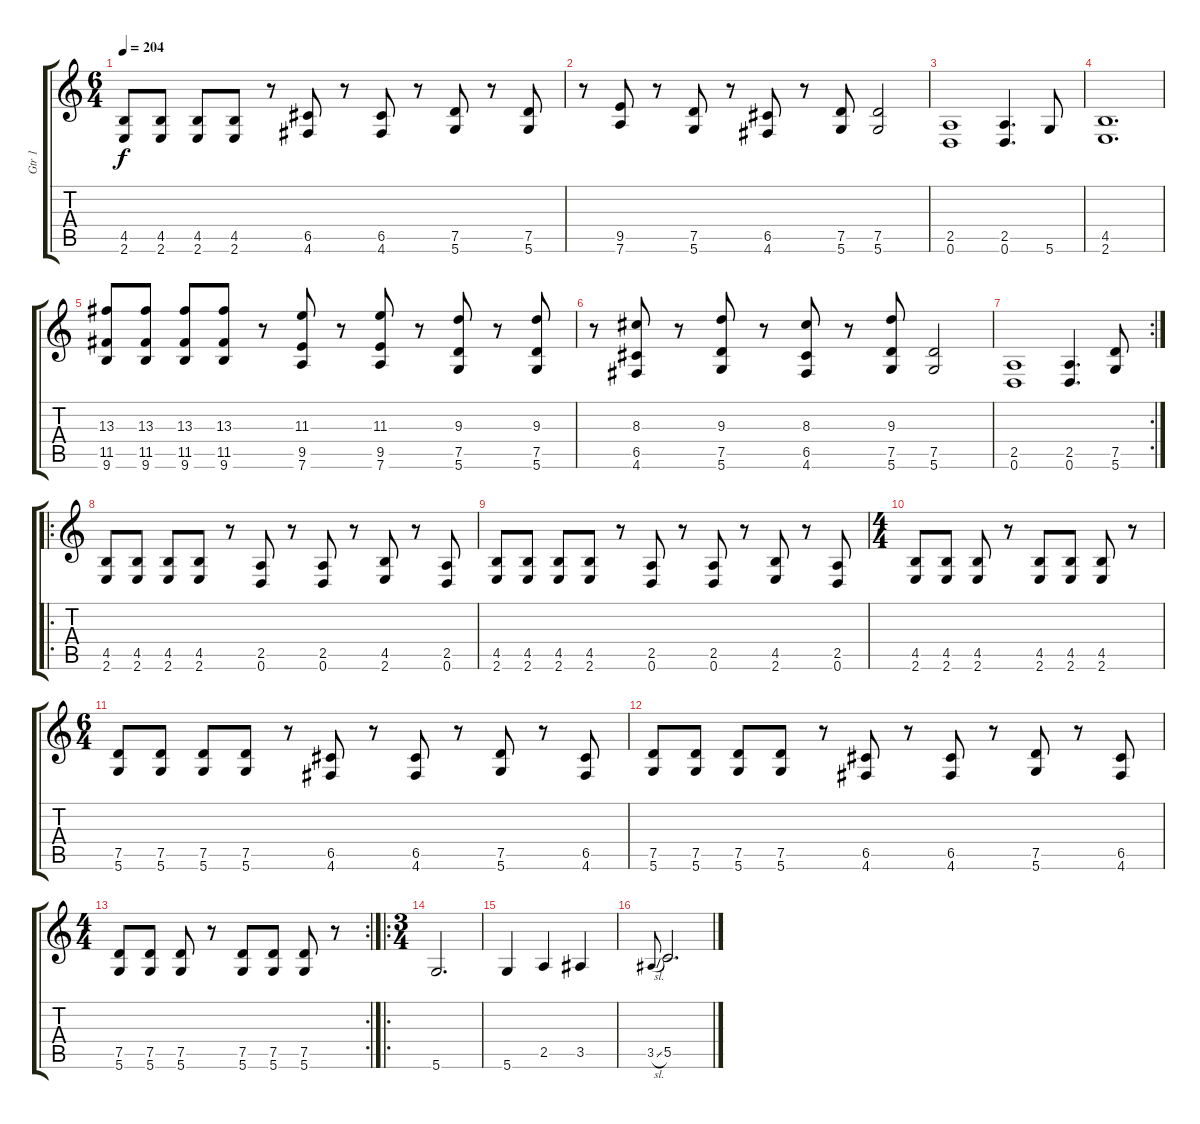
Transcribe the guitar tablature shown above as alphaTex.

\track ("Gtr 1" "Gtr 1") {instrument distortionguitar}
\staff {score tabs}
\tuning (D4 A3 F3 C3 G2 D2) {hide}
\ts (6 4)
\tempo 204
\clef g2
\ks c
(4.5 2.6).8{dy f} (4.5 2.6).8 (4.5 2.6).8 (4.5 2.6).8 r.8 (6.5 4.6).8 r.8 (6.5 4.6).8 r.8 (7.5 5.6).8 r.8 (7.5 5.6).8 |
r.8 (9.5 7.6).8 r.8 (7.5 5.6).8 r.8 (6.5 4.6).8 r.8 (7.5 5.6).8 (7.5 5.6).2 |
(2.5 0.6).1 (2.5 0.6).4{d} 5.6.8 |
(4.5 2.6).1{d} |
(13.3 11.5 9.6).8 (13.3 11.5 9.6).8 (13.3 11.5 9.6).8 (13.3 11.5 9.6).8 r.8 (11.3 9.5 7.6).8 r.8 (11.3 9.5 7.6).8 r.8 (9.3 7.5 5.6).8 r.8 (9.3 7.5 5.6).8 |
r.8 (8.3 6.5 4.6).8 r.8 (9.3 7.5 5.6).8 r.8 (8.3 6.5 4.6).8 r.8 (9.3 7.5 5.6).8 (7.5 5.6).2 |
\rc 2
(2.5 0.6).1 (2.5 0.6).4{d} (7.5 5.6).8 |
\ro
(4.5 2.6).8 (4.5 2.6).8 (4.5 2.6).8 (4.5 2.6).8 r.8 (2.5 0.6).8 r.8 (2.5 0.6).8 r.8 (4.5 2.6).8 r.8 (2.5 0.6).8 |
(4.5 2.6).8 (4.5 2.6).8 (4.5 2.6).8 (4.5 2.6).8 r.8 (2.5 0.6).8 r.8 (2.5 0.6).8 r.8 (4.5 2.6).8 r.8 (2.5 0.6).8 |
\ts (4 4)
(4.5 2.6).8 (4.5 2.6).8 (4.5 2.6).8 r.8 (4.5 2.6).8 (4.5 2.6).8 (4.5 2.6).8 r.8 |
\ts (6 4)
(7.5 5.6).8 (7.5 5.6).8 (7.5 5.6).8 (7.5 5.6).8 r.8 (6.5 4.6).8 r.8 (6.5 4.6).8 r.8 (7.5 5.6).8 r.8 (6.5 4.6).8 |
(7.5 5.6).8 (7.5 5.6).8 (7.5 5.6).8 (7.5 5.6).8 r.8 (6.5 4.6).8 r.8 (6.5 4.6).8 r.8 (7.5 5.6).8 r.8 (6.5 4.6).8 |
\rc 2
\ts (4 4)
(7.5 5.6).8 (7.5 5.6).8 (7.5 5.6).8 r.8 (7.5 5.6).8 (7.5 5.6).8 (7.5 5.6).8 r.8 |
\ro
\ts (3 4)
5.6.2{d} |
5.6.4 2.5.4 3.5.4 |
3.5{sl}.8{gr onbeat} 5.5.2{d}
